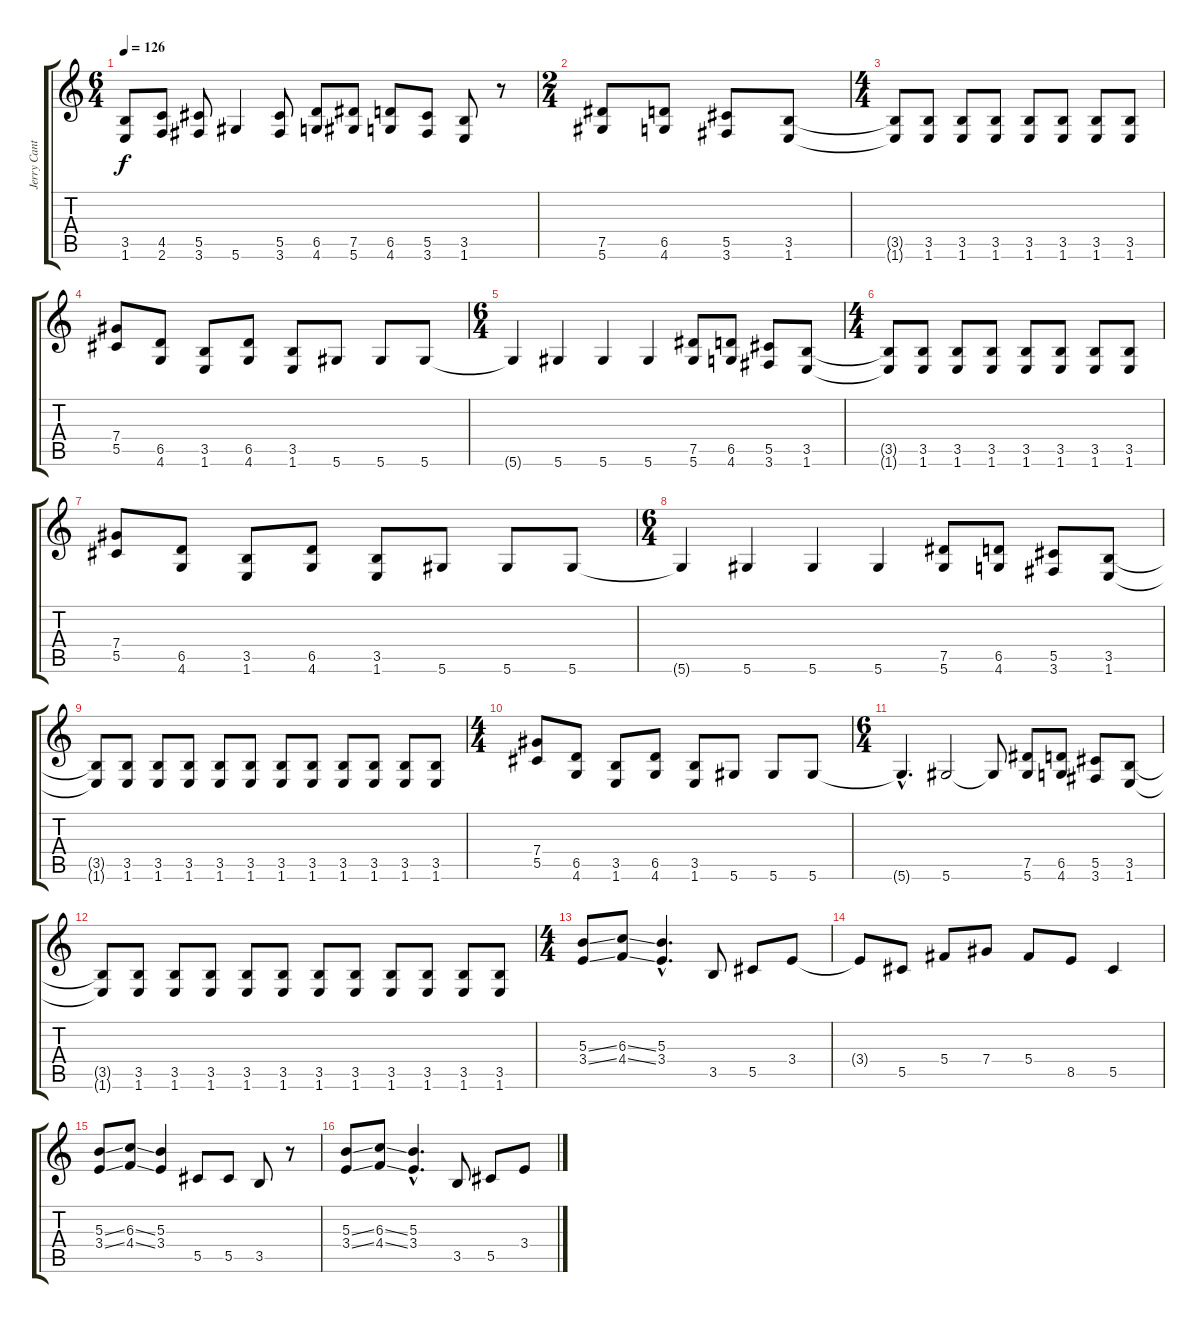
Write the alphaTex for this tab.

\track ("Jerry Cantrell (Guitar 1)" "Jerry Cant") {instrument overdrivenguitar}
\staff {score tabs}
\tuning (Eb4 Bb3 Gb3 Db3 Ab2 Eb2) {hide}
\ts (6 4)
\tempo 126
\clef g2
\ks c
(3.5 1.6).8{dy f} (4.5 2.6).8 (5.5 3.6).8 5.6.4 (5.5 3.6).8 (6.5 4.6).8 (7.5 5.6).8 (6.5 4.6).8 (5.5 3.6).8 (3.5 1.6).8 r.8 |
\ts (2 4)
(7.5 5.6).8 (6.5 4.6).8 (5.5 3.6).8 (3.5 1.6).8 |
\ts (4 4)
(3.5{t} 1.6{t}).8 (3.5 1.6).8 (3.5 1.6).8 (3.5 1.6).8 (3.5 1.6).8 (3.5 1.6).8 (3.5 1.6).8 (3.5 1.6).8 |
(7.4 5.5).8 (6.5 4.6).8 (3.5 1.6).8 (6.5 4.6).8 (3.5 1.6).8 5.6.8 5.6.8 5.6.8 |
\ts (6 4)
5.6{t}.4 5.6.4 5.6.4 5.6.4 (7.5 5.6).8 (6.5 4.6).8 (5.5 3.6).8 (3.5 1.6).8 |
\ts (4 4)
(3.5{t} 1.6{t}).8 (3.5 1.6).8 (3.5 1.6).8 (3.5 1.6).8 (3.5 1.6).8 (3.5 1.6).8 (3.5 1.6).8 (3.5 1.6).8 |
(7.4 5.5).8 (6.5 4.6).8 (3.5 1.6).8 (6.5 4.6).8 (3.5 1.6).8 5.6.8 5.6.8 5.6.8 |
\ts (6 4)
5.6{t}.4 5.6.4 5.6.4 5.6.4 (7.5 5.6).8 (6.5 4.6).8 (5.5 3.6).8 (3.5 1.6).8 |
(3.5{t} 1.6{t}).8 (3.5 1.6).8 (3.5 1.6).8 (3.5 1.6).8 (3.5 1.6).8 (3.5 1.6).8 (3.5 1.6).8 (3.5 1.6).8 (3.5 1.6).8 (3.5 1.6).8 (3.5 1.6).8 (3.5 1.6).8 |
\ts (4 4)
(7.4 5.5).8 (6.5 4.6).8 (3.5 1.6).8 (6.5 4.6).8 (3.5 1.6).8 5.6.8 5.6.8 5.6.8 |
\ts (6 4)
5.6{hac t}.4{d} 5.6.2 5.6{t}.8 (7.5 5.6).8 (6.5 4.6).8 (5.5 3.6).8 (3.5 1.6).8 |
(3.5{t} 1.6{t}).8 (3.5 1.6).8 (3.5 1.6).8 (3.5 1.6).8 (3.5 1.6).8 (3.5 1.6).8 (3.5 1.6).8 (3.5 1.6).8 (3.5 1.6).8 (3.5 1.6).8 (3.5 1.6).8 (3.5 1.6).8 |
\ts (4 4)
(5.3{ss} 3.4{ss}).8 (6.3{ss} 4.4{ss}).8 (5.3{hac} 3.4{hac}).4{d} 3.5.8 5.5.8 3.4.8 |
3.4{t}.8 5.5.8 5.4.8 7.4.8 5.4.8 8.5.8 5.5.4 |
(5.3{ss} 3.4{ss}).8 (6.3{ss} 4.4{ss}).8 (5.3 3.4).4 5.5.8 5.5.8 3.5.8 r.8 |
(5.3{ss} 3.4{ss}).8 (6.3{ss} 4.4{ss}).8 (5.3{hac} 3.4{hac}).4{d} 3.5.8 5.5.8 3.4.8
